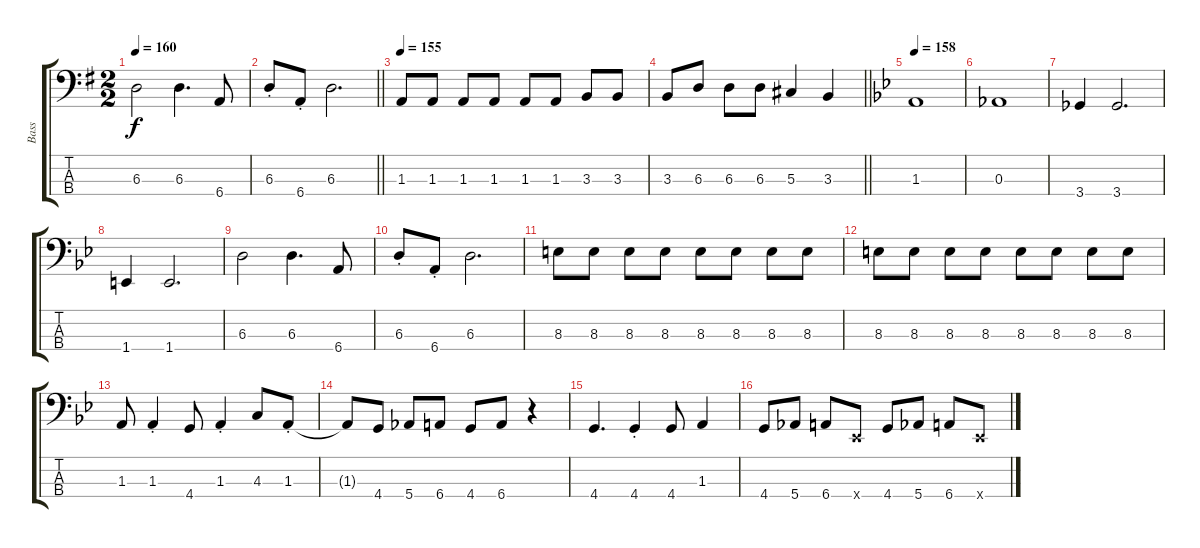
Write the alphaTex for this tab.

\track ("Bass" "Bass") {instrument electricbassfinger}
\staff {score tabs}
\tuning (Gb2 Db2 Ab1 Eb1) {hide}
\ts (2 2)
\tempo 160
\clef f4
\ks g
6.3.2{dy f} 6.3.4{d} 6.4.8 |
\barLineRight lightlight
6.3{st}.8 6.4{st}.8 6.3.2{d} |
\tempo 155
1.3.8 1.3.8 1.3.8 1.3.8 1.3.8 1.3.8 3.3.8 3.3.8 |
\barLineRight lightlight
3.3.8 6.3.8 6.3.8 6.3.8 5.3.4 3.3.4 |
\tempo 158
\ks bb
1.3.1 |
0.3.1 |
3.4.4 3.4.2{d} |
1.4.4 1.4.2{d} |
6.3.2 6.3.4{d} 6.4.8 |
6.3{st}.8 6.4{st}.8 6.3.2{d} |
8.3.8 8.3.8 8.3.8 8.3.8 8.3.8 8.3.8 8.3.8 8.3.8 |
8.3.8 8.3.8 8.3.8 8.3.8 8.3.8 8.3.8 8.3.8 8.3.8 |
1.3.8 1.3{st}.4 4.4.8 1.3{st}.4 4.3.8 1.3{st}.8 |
1.3{t}.8 4.4.8 5.4.8 6.4.8 4.4.8 6.4.8 r.4 |
4.4.4{d} 4.4{st}.4 4.4.8 1.3.4 |
4.4.8 5.4.8 6.4.8 0.4{x}.8 4.4.8 5.4.8 6.4.8 0.4{x}.8
